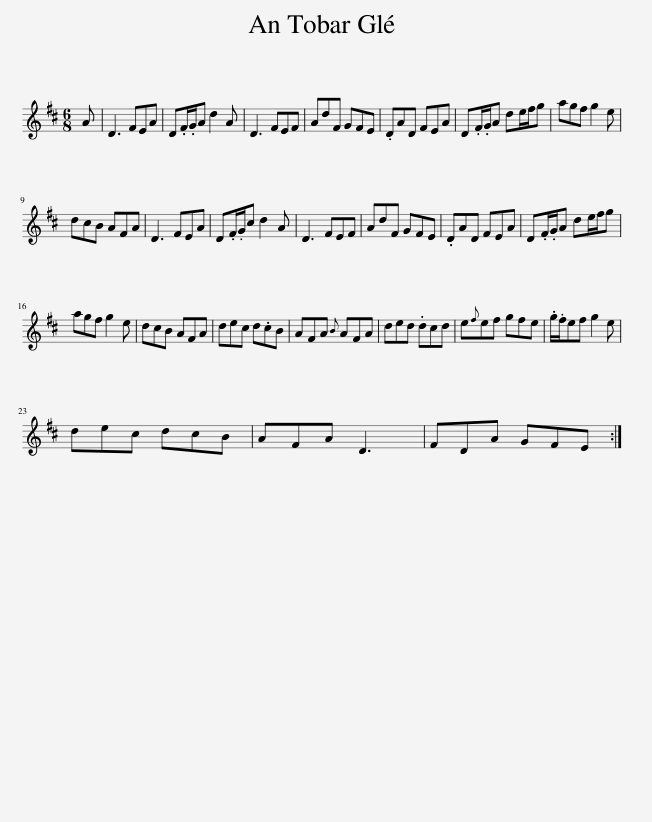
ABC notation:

X:1
L:1/8
M:6/8
I:linebreak $
K:D
V:1 treble
V:1
 A | D3 FEA | D.F/.G/A d2 A | D3 FEF | AdF GFE | %5
 .DAD FEA | D.F/.G/A de/f/g | agf g2 e |$ dcB AFA | D3 FEA | %10
 D.F/.G/c d2 A | D3 FEF | AdF GFE | .DAD FEA | D.F/.G/A de/f/g |$ %15
 agf g2 e | dcB AFA | dec d.cB | AFA{B} AFA | ded .dcd | %20
 e{f}ef gfe | .g/.f/ef g2 e |$ dec dcB | AFA D3 | FDA GFE :| %25
